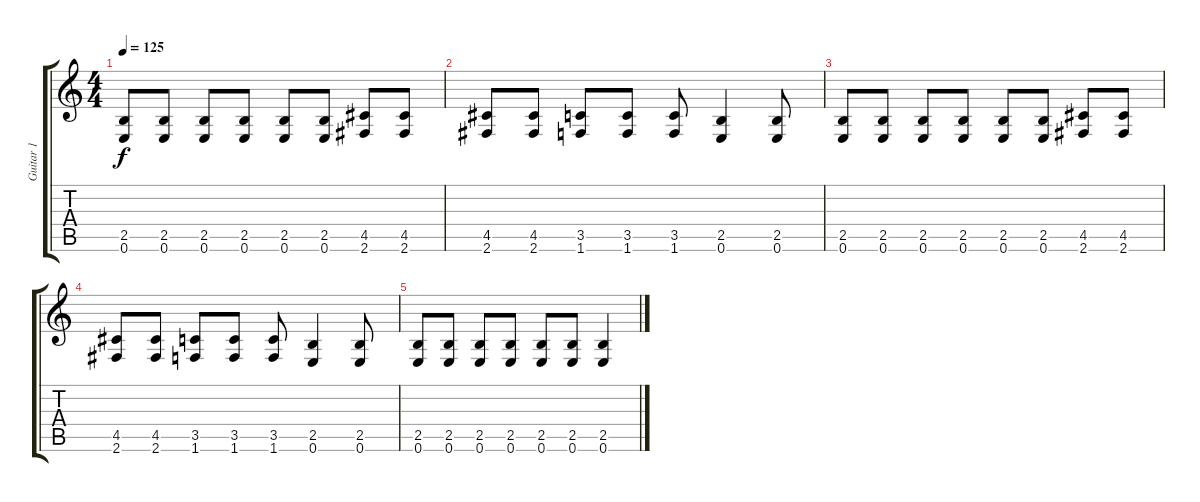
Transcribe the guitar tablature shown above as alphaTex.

\track ("Guitar 1" "Guitar 1") {instrument overdrivenguitar}
\staff {score tabs}
\tuning (E4 B3 G3 D3 A2 E2) {hide}
\ts (4 4)
\tempo 125
\clef g2
\ks c
(2.5 0.6).8{dy f} (2.5 0.6).8 (2.5 0.6).8 (2.5 0.6).8 (2.5 0.6).8 (2.5 0.6).8 (4.5 2.6).8 (4.5 2.6).8 |
(4.5 2.6).8 (4.5 2.6).8 (3.5 1.6).8 (3.5 1.6).8 (3.5 1.6).8 (2.5 0.6).4 (2.5 0.6).8 |
(2.5 0.6).8 (2.5 0.6).8 (2.5 0.6).8 (2.5 0.6).8 (2.5 0.6).8 (2.5 0.6).8 (4.5 2.6).8 (4.5 2.6).8 |
(4.5 2.6).8 (4.5 2.6).8 (3.5 1.6).8 (3.5 1.6).8 (3.5 1.6).8 (2.5 0.6).4 (2.5 0.6).8 |
(2.5 0.6).8 (2.5 0.6).8 (2.5 0.6).8 (2.5 0.6).8 (2.5 0.6).8 (2.5 0.6).8 (2.5 0.6).4
